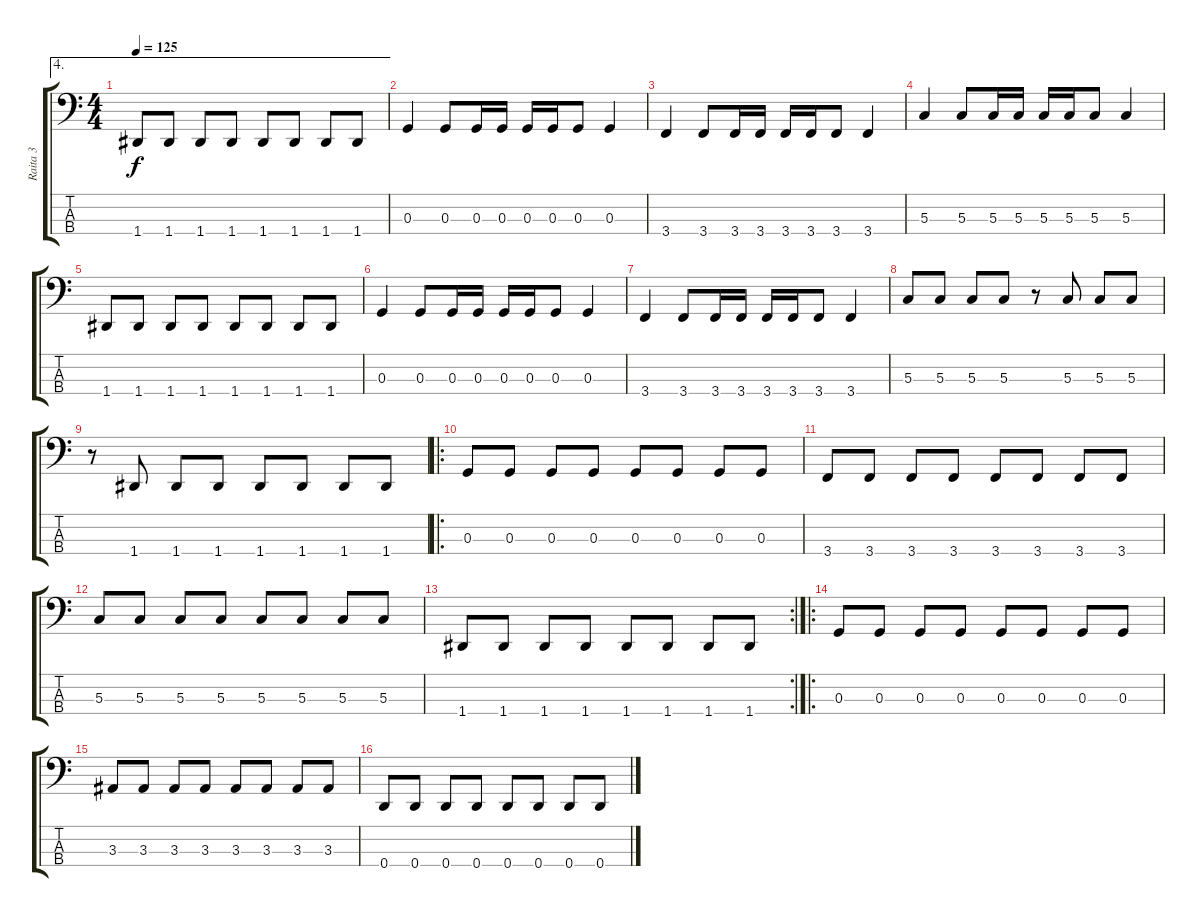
\track ("Raita 3" "Raita 3") {instrument electricbassfinger}
\staff {score tabs}
\tuning (F2 C2 G1 D1) {hide}
\ae 4
\ts (4 4)
\tempo 125
\clef f4
\ks c
1.4.8{dy f} 1.4.8 1.4.8 1.4.8 1.4.8 1.4.8 1.4.8 1.4.8 |
0.3.4 0.3.8 0.3.16 0.3.16 0.3.16 0.3.16 0.3.8 0.3.4 |
3.4.4 3.4.8 3.4.16 3.4.16 3.4.16 3.4.16 3.4.8 3.4.4 |
5.3.4 5.3.8 5.3.16 5.3.16 5.3.16 5.3.16 5.3.8 5.3.4 |
1.4.8 1.4.8 1.4.8 1.4.8 1.4.8 1.4.8 1.4.8 1.4.8 |
0.3.4 0.3.8 0.3.16 0.3.16 0.3.16 0.3.16 0.3.8 0.3.4 |
3.4.4 3.4.8 3.4.16 3.4.16 3.4.16 3.4.16 3.4.8 3.4.4 |
5.3.8 5.3.8 5.3.8 5.3.8 r.8 5.3.8 5.3.8 5.3.8 |
r.8 1.4.8 1.4.8 1.4.8 1.4.8 1.4.8 1.4.8 1.4.8 |
\ro
0.3.8 0.3.8 0.3.8 0.3.8 0.3.8 0.3.8 0.3.8 0.3.8 |
3.4.8 3.4.8 3.4.8 3.4.8 3.4.8 3.4.8 3.4.8 3.4.8 |
5.3.8 5.3.8 5.3.8 5.3.8 5.3.8 5.3.8 5.3.8 5.3.8 |
\rc 2
1.4.8 1.4.8 1.4.8 1.4.8 1.4.8 1.4.8 1.4.8 1.4.8 |
\ro
0.3.8 0.3.8 0.3.8 0.3.8 0.3.8 0.3.8 0.3.8 0.3.8 |
3.3.8 3.3.8 3.3.8 3.3.8 3.3.8 3.3.8 3.3.8 3.3.8 |
0.4.8 0.4.8 0.4.8 0.4.8 0.4.8 0.4.8 0.4.8 0.4.8
